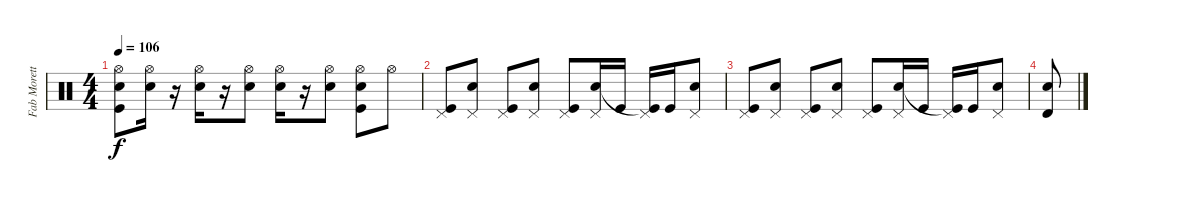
\track ("Fab Moretti" "Fab Morett") {instrument percussion}
\staff {score}
\articulation defaults
\ts (4 4)
\tempo 106
\clef neutral
\ks c
("Hi-Hat (open)" "Electric Snare (hit)" "Kick (hit)").8{dy f} ("Hi-Hat (open)" "Electric Snare (hit)").16 r.16 ("Hi-Hat (open)" "Electric Snare (hit)").16 r.16 ("Hi-Hat (open)" "Electric Snare (hit)").8 ("Hi-Hat (open)" "Electric Snare (hit)").16 r.16 ("Hi-Hat (open)" "Electric Snare (hit)").8 ("Hi-Hat (open)" "Electric Snare (hit)" "Kick (hit)").8 "Hi-Hat (open)".8 |
("Pedal Hi-Hat (hit)" "Kick (hit)").8 ("Pedal Hi-Hat (hit)" "Electric Snare (hit)").8 ("Pedal Hi-Hat (hit)" "Kick (hit)").8 ("Pedal Hi-Hat (hit)" "Electric Snare (hit)").8 ("Pedal Hi-Hat (hit)" "Kick (hit)").8 ("Pedal Hi-Hat (hit)" "Electric Snare (hit)").16 "Kick (hit)".16 ("Pedal Hi-Hat (hit)" "Kick (hit)"{t}).16 "Kick (hit)".16 ("Pedal Hi-Hat (hit)" "Electric Snare (hit)").8 |
("Pedal Hi-Hat (hit)" "Kick (hit)").8 ("Pedal Hi-Hat (hit)" "Electric Snare (hit)").8 ("Pedal Hi-Hat (hit)" "Kick (hit)").8 ("Pedal Hi-Hat (hit)" "Electric Snare (hit)").8 ("Pedal Hi-Hat (hit)" "Kick (hit)").8 ("Pedal Hi-Hat (hit)" "Electric Snare (hit)").16 "Kick (hit)".16 ("Pedal Hi-Hat (hit)" "Kick (hit)"{t}).16 "Kick (hit)".16 ("Pedal Hi-Hat (hit)" "Electric Snare (hit)").8 |
("Electric Snare (hit)" "Timbale high (hit)").8
